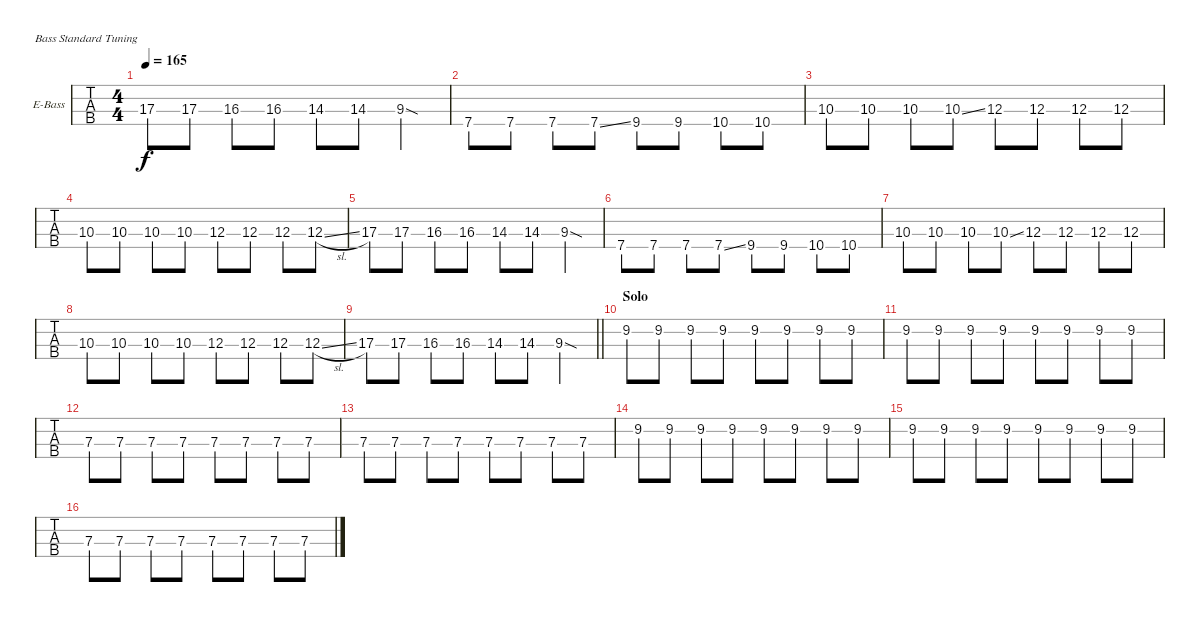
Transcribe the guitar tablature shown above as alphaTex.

\bracketExtendMode groupsimilarinstruments
\firstSystemTrackNameOrientation horizontal
\otherSystemsTrackNameOrientation horizontal
\track ("Nikolai" "E-Bass") {instrument electricbasspick}
\staff {tabs}
\tuning (G2 D2 A1 E1)
\ts (4 4)
\tempo 165
\clef f4
\ks c
17.3.8{dy f} 17.3.8 16.3.8 16.3.8 14.3.8 14.3.8 9.3{sod}.4 |
7.4.8 7.4.8 7.4.8 7.4{ss}.8 9.4.8 9.4.8 10.4.8 10.4.8 |
10.3.8 10.3.8 10.3.8 10.3{ss}.8 12.3.8 12.3.8 12.3.8 12.3.8 |
10.3.8 10.3.8 10.3.8 10.3.8 12.3.8 12.3.8 12.3.8 12.3{sl}.8 |
17.3.8 17.3.8 16.3.8 16.3.8 14.3.8 14.3.8 9.3{sod}.4 |
7.4.8 7.4.8 7.4.8 7.4{ss}.8 9.4.8 9.4.8 10.4.8 10.4.8 |
10.3.8 10.3.8 10.3.8 10.3{ss}.8 12.3.8 12.3.8 12.3.8 12.3.8 |
10.3.8 10.3.8 10.3.8 10.3.8 12.3.8 12.3.8 12.3.8 12.3{sl}.8 |
\barLineRight lightlight
17.3.8 17.3.8 16.3.8 16.3.8 14.3.8 14.3.8 9.3{sod}.4 |
\section ("" "Solo")
9.2.8 9.2.8 9.2.8 9.2.8 9.2.8 9.2.8 9.2.8 9.2.8 |
9.2.8 9.2.8 9.2.8 9.2.8 9.2.8 9.2.8 9.2.8 9.2.8 |
7.3.8 7.3.8 7.3.8 7.3.8 7.3.8 7.3.8 7.3.8 7.3.8 |
7.3.8 7.3.8 7.3.8 7.3.8 7.3.8 7.3.8 7.3.8 7.3.8 |
9.2.8 9.2.8 9.2.8 9.2.8 9.2.8 9.2.8 9.2.8 9.2.8 |
9.2.8 9.2.8 9.2.8 9.2.8 9.2.8 9.2.8 9.2.8 9.2.8 |
7.3.8 7.3.8 7.3.8 7.3.8 7.3.8 7.3.8 7.3.8 7.3.8
